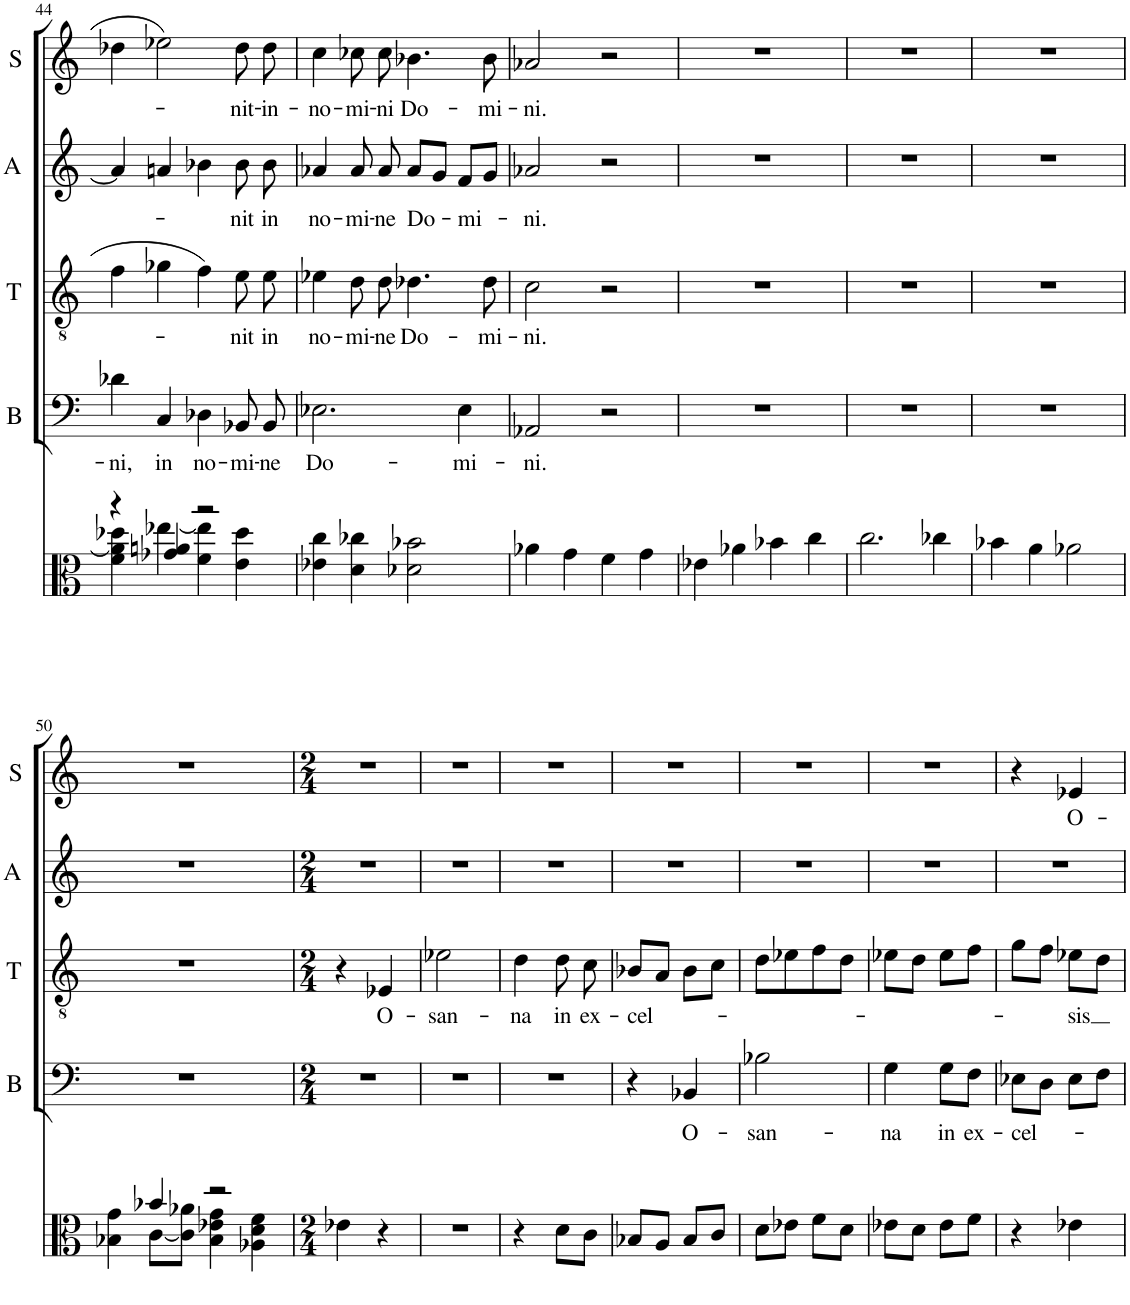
**kern	**kern	**text	**kern	**text	**kern	**text	**kern	**text
*part5	*part4	*part4	*part3	*part3	*part2	*part2	*part1	*part1
*staff5	*staff4	*staff4	*staff3	*staff3	*staff2	*staff2	*staff1	*staff1
*I"Bratschen	*I"Bass	*	*I"Tenor	*	*I"Alt	*	*I"Sopran	*
*	*I'B	*	*I'T	*	*I'A	*	*I'S	*
!!LO:PB:g=z
*clefC3	*clefF4	*	*clefGv2	*	*clefG2	*	*clefG2	*
*	*	*	*ITrd7c12	*	*ITrd1c2	*	*	*
*k[]	*k[]	*	*k[]	*	*k[]	*	*k[]	*
*M2/2	*M2/2	*	*M2/2	*	*M2/2	*	*M2/2	*
*met(c|)	*met(c|)	*	*met(c|)	*	*met(c|)	*	*met(c|)	*
=44	=44	=44	=44	=44	=44	=44	=44	=44
*^	*	*	*	*	*	*	*	*
!	!	!	!LO:LY:b	!	!	!	!	!	!
4r	4f\ 4a-\] 4dd-X\	4d-X\	-ni,	4f\	.	4a-/]	.	4dd-X\	.
!	!	!	!LO:LY:b	!	!	!	!	!	!
4g-X/ 4an/	[4ee-X\	4C/	in	4g-X\	.	4an/	.	2ee-X\	.
!	!	!	!LO:LY:b	!	!	!	!	!	!
2r	4f\ 4ee-\]	4D-X\	no-	4f\	.	4b-X\	.	.	.
!	!	!	!LO:LY:b	!	!LO:LY:b	!	!LO:LY:b	!	!LO:LY:b
.	4e\ 4dd-\	8BB-X/	-mi-	8e\	nit	8b-\	-nit	8dd-\L	-nit-
!	!	!	!LO:LY:b	!	!LO:LY:b	!	!LO:LY:b	!	!LO:LY:b
.	.	8BB-/	-ne	8e\	in	8b-\	in	8dd-\J	-in-
*v	*v	*	*	*	*	*	*	*	*
=45	=45	=45	=45	=45	=45	=45	=45	=45
!	!	!LO:LY:b	!	!LO:LY:b	!	!LO:LY:b	!	!LO:LY:b
4e-X\ 4cc\	2.E-X\	Do-	4e-X\	no-	4a-X/	no-	4cc\	no-
!	!	!	!	!LO:LY:b	!	!LO:LY:b	!	!LO:LY:b
4d\ 4cc-X\	.	.	8d\	-mi-	8a-/	-mi-	8cc-X\L	-mi-
!	!	!	!	!LO:LY:b	!	!LO:LY:b	!	!LO:LY:b
.	.	.	8d\	-ne	8a-/	-ne	8cc-\J	-ni
!	!	!	!	!LO:LY:b	!	!LO:LY:b	!	!LO:LY:b
2d-X\ 2b-X\	.	.	4.d-X\	Do-	8a-/L	Do-	4.b-X\	Do-
.	.	.	.	.	8g/J	.	.	.
!	!	!LO:LY:b	!	!	!	!LO:LY:b	!	!
.	4E-\	-mi-	.	.	8f/L	-mi-	.	.
!	!	!	!	!LO:LY:b	!	!	!	!LO:LY:b
.	.	.	8d-\	-mi-	8g/J	.	8b-\	-mi-
=46	=46	=46	=46	=46	=46	=46	=46	=46
!	!	!LO:LY:b	!	!LO:LY:b	!	!LO:LY:b	!	!LO:LY:b
4a-X\	2AA-X/	-ni.	2c\	-ni.	2a-X/	-ni.	2a-X/	-ni.
4g\	.	.	.	.	.	.	.	.
4f\	2r	.	2r	.	2r	.	2r	.
4g\	.	.	.	.	.	.	.	.
=47	=47	=47	=47	=47	=47	=47	=47	=47
4e-X\	1r	.	1r	.	1r	.	1r	.
4a-X\	.	.	.	.	.	.	.	.
4b-X\	.	.	.	.	.	.	.	.
4cc\	.	.	.	.	.	.	.	.
=48	=48	=48	=48	=48	=48	=48	=48	=48
2.cc\	1r	.	1r	.	1r	.	1r	.
4cc-X\	.	.	.	.	.	.	.	.
=49	=49	=49	=49	=49	=49	=49	=49	=49
4b-X\	1r	.	1r	.	1r	.	1r	.
4a\	.	.	.	.	.	.	.	.
2a-X\	.	.	.	.	.	.	.	.
!!LO:LB:g=z
=50	=50	=50	=50	=50	=50	=50	=50	=50
*^	*	*	*	*	*	*	*	*
4B-X\ 4g\	4ryy	1r	.	1r	.	1r	.	1r	.
4b-X/	[8c\L	.	.	.	.	.	.	.	.
.	8c\] 8a-X\J	.	.	.	.	.	.	.	.
2r	4B-\ 4e-X\ 4g\	.	.	.	.	.	.	.	.
.	4A-X\ 4d\ 4f\	.	.	.	.	.	.	.	.
*v	*v	*	*	*	*	*	*	*	*
=51	=51	=51	=51	=51	=51	=51	=51	=51
*M2/4	*M2/4	*	*M2/4	*	*M2/4	*	*M2/4	*
4e-X\	2r	.	4r	.	2r	.	2r	.
!	!	!	!	!LO:LY:b	!	!	!	!
4r	.	.	4E-X/	O-	.	.	.	.
=52	=52	=52	=52	=52	=52	=52	=52	=52
!	!	!	!	!LO:LY:b	!	!	!	!
2r	2r	.	2e-X\	-san-	2r	.	2r	.
=53	=53	=53	=53	=53	=53	=53	=53	=53
!	!	!	!	!LO:LY:b	!	!	!	!
4r	2r	.	4d\	-na	2r	.	2r	.
!	!	!	!	!LO:LY:b	!	!	!	!
8d\L	.	.	8d\	in	.	.	.	.
!	!	!	!	!LO:LY:b	!	!	!	!
8c\J	.	.	8c\	ex-	.	.	.	.
=54	=54	=54	=54	=54	=54	=54	=54	=54
!	!	!	!	!LO:LY:b	!	!	!	!
8B-X/L	4r	.	8B-X/L	-cel-	2r	.	2r	.
8A/J	.	.	8A/J	.	.	.	.	.
!	!	!LO:LY:b	!	!	!	!	!	!
8B-/L	4BB-X/	O-	8B-\L	.	.	.	.	.
8c/J	.	.	8c\J	.	.	.	.	.
=55	=55	=55	=55	=55	=55	=55	=55	=55
!	!	!LO:LY:b	!	!	!	!	!	!
8d\L	2B-X\	-san-	8d\L	.	2r	.	2r	.
8e-X\J	.	.	8e-X\	.	.	.	.	.
8f\L	.	.	8f\	.	.	.	.	.
8d\J	.	.	8d\J	.	.	.	.	.
=56	=56	=56	=56	=56	=56	=56	=56	=56
!	!	!LO:LY:b	!	!	!	!	!	!
8e-X\L	4G\	-na	8e-X\L	.	2r	.	2r	.
8d\J	.	.	8d\J	.	.	.	.	.
!	!	!LO:LY:b	!	!	!	!	!	!
8e-\L	8G\L	in	8e-\L	.	.	.	.	.
!	!	!LO:LY:b	!	!	!	!	!	!
8f\J	8F\J	ex-	8f\J	.	.	.	.	.
=57	=57	=57	=57	=57	=57	=57	=57	=57
!	!	!LO:LY:b	!	!	!	!	!	!
4r	8E-X\L	-cel-	8g\L	.	2r	.	4r	.
.	8D\J	.	8f\J	.	.	.	.	.
!	!	!	!	!LO:LY:b	!	!	!	!LO:LY:b
4e-X\	8E-\L	.	8e-X\L	sis	.	.	4e-X/	O-
.	8F\J	.	8d\J	.	.	.	.	.
=	=	=	=	=	=	=	=	=
*-	*-	*-	*-	*-	*-	*-	*-	*-
